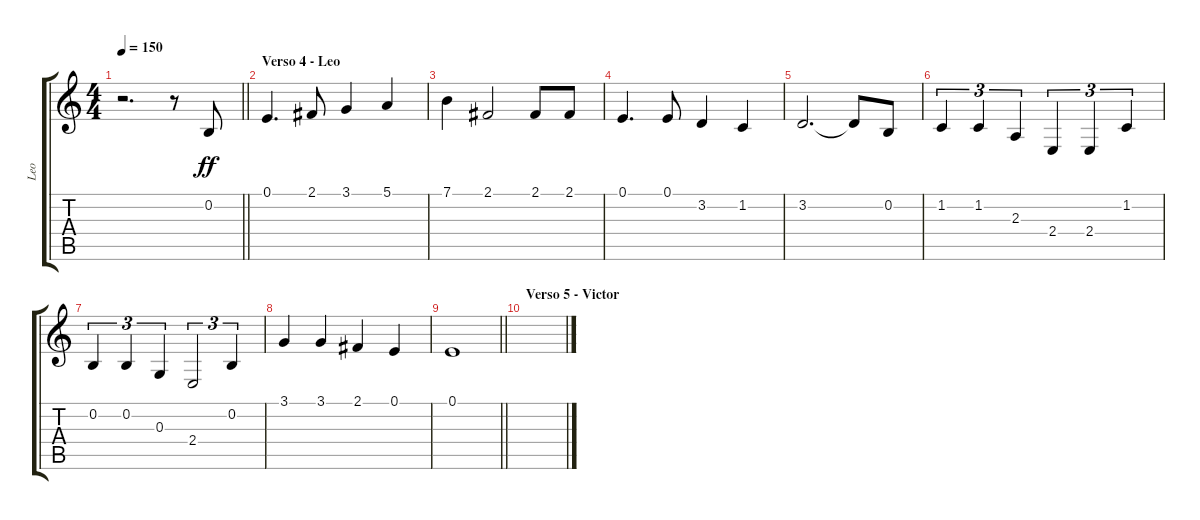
\track ("Leo" "Leo") {instrument synthbrass1}
\staff {score tabs}
\tuning (E4 B3 G3 D3 A2 E2) {hide}
\ts (4 4)
\tempo 150
\clef g2
\barLineRight lightlight
\ks c
r.2{d dy ff} r.8 0.2.8 |
\section ("" "Verso 4 - Leo")
0.1.4{d} 2.1.8 3.1.4 5.1.4 |
7.1.4 2.1.2 2.1.8 2.1.8 |
0.1.4{d} 0.1.8 3.2.4 1.2.4 |
3.2.2{d} 3.2{t}.8 0.2.8 |
1.2.4{tu (3 2)} 1.2.4{tu (3 2)} 2.3.4{tu (3 2)} 2.4.4{tu (3 2)} 2.4.4{tu (3 2)} 1.2.4{tu (3 2)} |
0.2.4{tu (3 2)} 0.2.4{tu (3 2)} 0.3.4{tu (3 2)} 2.4.2{tu (3 2)} 0.2.4{tu (3 2)} |
3.1.4 3.1.4 2.1.4 0.1.4 |
\barLineRight lightlight
0.1.1 |
\section ("" "Verso 5 - Victor")
